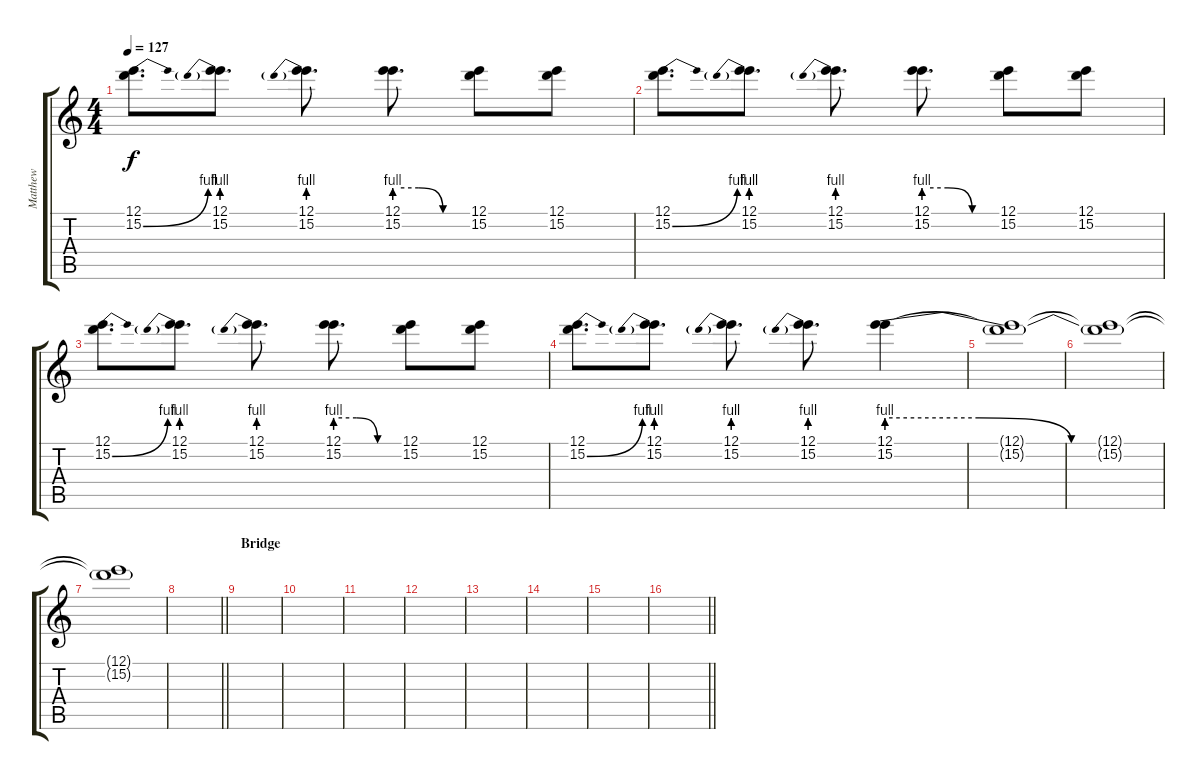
\track ("Matthew" "Matthew") {instrument overdrivenguitar}
\staff {score tabs}
\tuning (E4 B3 G3 D3 A2 E2) {hide}
\ts (4 4)
\tempo 127
\clef g2
\ks c
(12.1 15.2{be (bend 0 0 60 4)}).8{d dy f volume 16} (12.1 15.2{be (prebend 0 4 60 4)}).8{d} (12.1 15.2{be (prebend 0 4 60 4)}).8{d} (12.1 15.2{be (custom 0 4 20 4 40 0 60 0)}).8{d} (12.1 15.2).8 (12.1 15.2).8 |
(12.1 15.2{be (bend 0 0 60 4)}).8{d} (12.1 15.2{be (prebend 0 4 60 4)}).8{d} (12.1 15.2{be (prebend 0 4 60 4)}).8{d} (12.1 15.2{be (custom 0 4 20 4 40 0 60 0)}).8{d} (12.1 15.2).8 (12.1 15.2).8 |
(12.1 15.2{be (bend 0 0 60 4)}).8{d} (12.1 15.2{be (prebend 0 4 60 4)}).8{d} (12.1 15.2{be (prebend 0 4 60 4)}).8{d} (12.1 15.2{be (custom 0 4 20 4 40 0 60 0)}).8{d} (12.1 15.2).8 (12.1 15.2).8 |
(12.1 15.2{be (bend 0 0 60 4)}).8{d} (12.1 15.2{be (prebend 0 4 60 4)}).8{d} (12.1 15.2{be (prebend 0 4 60 4)}).8{d} (12.1 15.2{be (prebend 0 4 60 4)}).8{d} (12.1 15.2{be (custom 0 4 20 4 40 0 60 0)}).4 |
(12.1{t} 15.2{t}).1{volume 16} |
(12.1{t} 15.2{t}).1 |
(12.1{t} 15.2{t}).1 |
\barLineRight lightlight
|
\section ("" "Bridge")
|
|
|
|
|
|
|
\barLineRight lightlight
